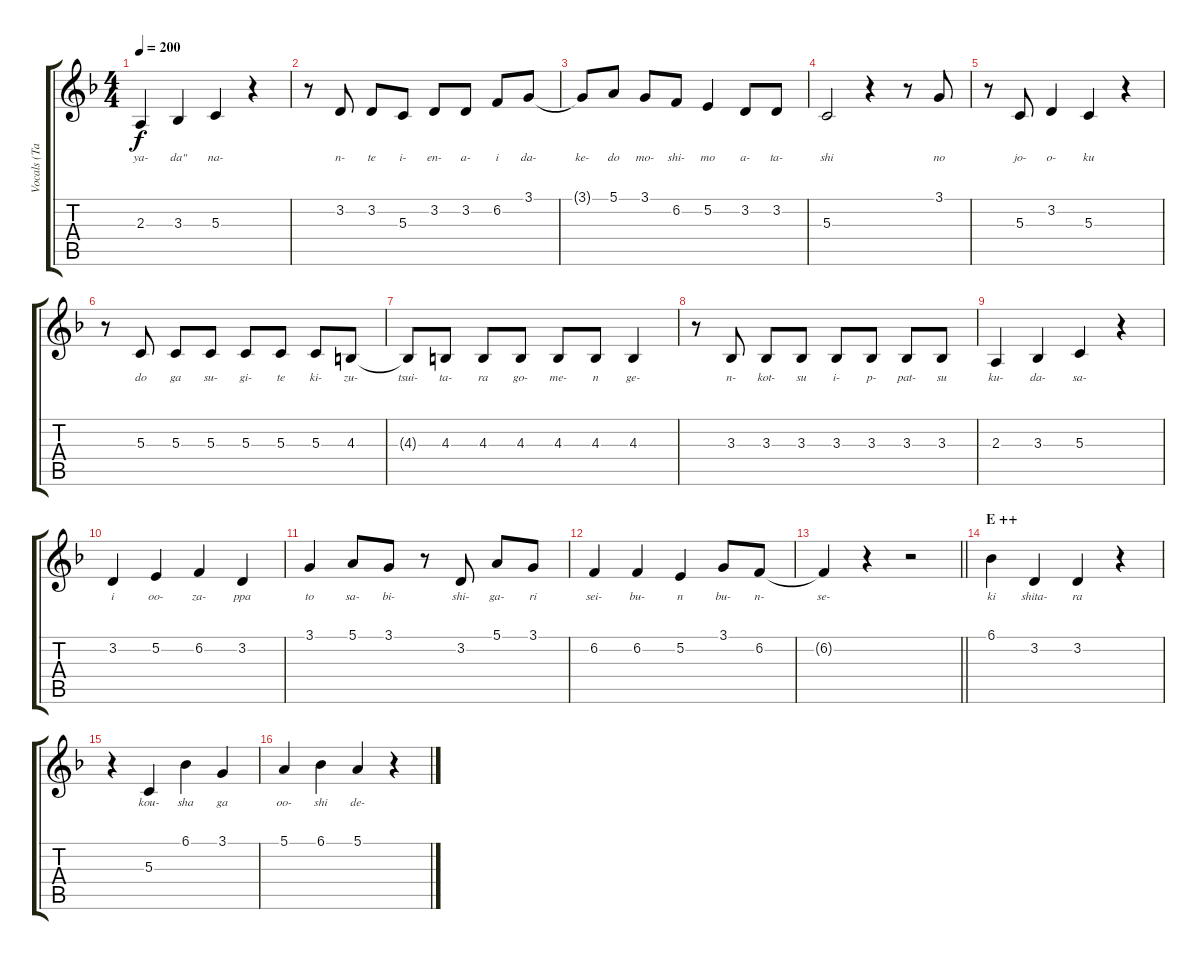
\track ("Vocals (Tainaka Ritsu)" "Vocals (Ta") {instrument altosax}
\staff {score tabs}
\tuning (E4 B3 G3 D3 A2 E2) {hide}
\ts (4 4)
\tempo 200
\clef g2
\ks f
2.3.4{lyrics (0 "ya-") lyrics (1 "") lyrics (2 "") lyrics (3 "") lyrics (4 "") dy f} 3.3.4{lyrics (0 "da\"") lyrics (1 "") lyrics (2 "") lyrics (3 "") lyrics (4 "")} 5.3.4{lyrics (0 "na-") lyrics (1 "") lyrics (2 "") lyrics (3 "") lyrics (4 "")} r.4 |
r.8 3.2.8{lyrics (0 "n-") lyrics (1 "") lyrics (2 "") lyrics (3 "") lyrics (4 "")} 3.2.8{lyrics (0 "te") lyrics (1 "") lyrics (2 "") lyrics (3 "") lyrics (4 "")} 5.3.8{lyrics (0 "i-") lyrics (1 "") lyrics (2 "") lyrics (3 "") lyrics (4 "")} 3.2.8{lyrics (0 "en-") lyrics (1 "") lyrics (2 "") lyrics (3 "") lyrics (4 "")} 3.2.8{lyrics (0 "a-") lyrics (1 "") lyrics (2 "") lyrics (3 "") lyrics (4 "")} 6.2.8{lyrics (0 "i") lyrics (1 "") lyrics (2 "") lyrics (3 "") lyrics (4 "")} 3.1.8{lyrics (0 "da-") lyrics (1 "") lyrics (2 "") lyrics (3 "") lyrics (4 "")} |
3.1{t}.8{lyrics (0 "ke-") lyrics (1 "") lyrics (2 "") lyrics (3 "") lyrics (4 "")} 5.1.8{lyrics (0 "do") lyrics (1 "") lyrics (2 "") lyrics (3 "") lyrics (4 "")} 3.1.8{lyrics (0 "mo-") lyrics (1 "") lyrics (2 "") lyrics (3 "") lyrics (4 "")} 6.2.8{lyrics (0 "shi-") lyrics (1 "") lyrics (2 "") lyrics (3 "") lyrics (4 "")} 5.2.4{lyrics (0 "mo") lyrics (1 "") lyrics (2 "") lyrics (3 "") lyrics (4 "")} 3.2.8{lyrics (0 "a-") lyrics (1 "") lyrics (2 "") lyrics (3 "") lyrics (4 "")} 3.2.8{lyrics (0 "ta-") lyrics (1 "") lyrics (2 "") lyrics (3 "") lyrics (4 "")} |
5.3.2{lyrics (0 "shi") lyrics (1 "") lyrics (2 "") lyrics (3 "") lyrics (4 "")} r.4 r.8 3.1.8{lyrics (0 "no") lyrics (1 "") lyrics (2 "") lyrics (3 "") lyrics (4 "")} |
r.8 5.3.8{lyrics (0 "jo-") lyrics (1 "") lyrics (2 "") lyrics (3 "") lyrics (4 "")} 3.2.4{lyrics (0 "o-") lyrics (1 "") lyrics (2 "") lyrics (3 "") lyrics (4 "")} 5.3.4{lyrics (0 "ku") lyrics (1 "") lyrics (2 "") lyrics (3 "") lyrics (4 "")} r.4 |
r.8 5.3.8{lyrics (0 "do") lyrics (1 "") lyrics (2 "") lyrics (3 "") lyrics (4 "")} 5.3.8{lyrics (0 "ga") lyrics (1 "") lyrics (2 "") lyrics (3 "") lyrics (4 "")} 5.3.8{lyrics (0 "su-") lyrics (1 "") lyrics (2 "") lyrics (3 "") lyrics (4 "")} 5.3.8{lyrics (0 "gi-") lyrics (1 "") lyrics (2 "") lyrics (3 "") lyrics (4 "")} 5.3.8{lyrics (0 "te") lyrics (1 "") lyrics (2 "") lyrics (3 "") lyrics (4 "")} 5.3.8{lyrics (0 "ki-") lyrics (1 "") lyrics (2 "") lyrics (3 "") lyrics (4 "")} 4.3.8{lyrics (0 "zu-") lyrics (1 "") lyrics (2 "") lyrics (3 "") lyrics (4 "")} |
4.3{t}.8{lyrics (0 "tsui-") lyrics (1 "") lyrics (2 "") lyrics (3 "") lyrics (4 "")} 4.3.8{lyrics (0 "ta-") lyrics (1 "") lyrics (2 "") lyrics (3 "") lyrics (4 "")} 4.3.8{lyrics (0 "ra") lyrics (1 "") lyrics (2 "") lyrics (3 "") lyrics (4 "")} 4.3.8{lyrics (0 "go-") lyrics (1 "") lyrics (2 "") lyrics (3 "") lyrics (4 "")} 4.3.8{lyrics (0 "me-") lyrics (1 "") lyrics (2 "") lyrics (3 "") lyrics (4 "")} 4.3.8{lyrics (0 "n") lyrics (1 "") lyrics (2 "") lyrics (3 "") lyrics (4 "")} 4.3.4{lyrics (0 "ge-") lyrics (1 "") lyrics (2 "") lyrics (3 "") lyrics (4 "")} |
r.8 3.3.8{lyrics (0 "n-") lyrics (1 "") lyrics (2 "") lyrics (3 "") lyrics (4 "")} 3.3.8{lyrics (0 "kot-") lyrics (1 "") lyrics (2 "") lyrics (3 "") lyrics (4 "")} 3.3.8{lyrics (0 "su") lyrics (1 "") lyrics (2 "") lyrics (3 "") lyrics (4 "")} 3.3.8{lyrics (0 "i-") lyrics (1 "") lyrics (2 "") lyrics (3 "") lyrics (4 "")} 3.3.8{lyrics (0 "p-") lyrics (1 "") lyrics (2 "") lyrics (3 "") lyrics (4 "")} 3.3.8{lyrics (0 "pat-") lyrics (1 "") lyrics (2 "") lyrics (3 "") lyrics (4 "")} 3.3.8{lyrics (0 "su") lyrics (1 "") lyrics (2 "") lyrics (3 "") lyrics (4 "")} |
2.3.4{lyrics (0 "ku-") lyrics (1 "") lyrics (2 "") lyrics (3 "") lyrics (4 "")} 3.3.4{lyrics (0 "da-") lyrics (1 "") lyrics (2 "") lyrics (3 "") lyrics (4 "")} 5.3.4{lyrics (0 "sa-") lyrics (1 "") lyrics (2 "") lyrics (3 "") lyrics (4 "")} r.4 |
3.2.4{lyrics (0 "i") lyrics (1 "") lyrics (2 "") lyrics (3 "") lyrics (4 "")} 5.2.4{lyrics (0 "oo-") lyrics (1 "") lyrics (2 "") lyrics (3 "") lyrics (4 "")} 6.2.4{lyrics (0 "za-") lyrics (1 "") lyrics (2 "") lyrics (3 "") lyrics (4 "")} 3.2.4{lyrics (0 "ppa") lyrics (1 "") lyrics (2 "") lyrics (3 "") lyrics (4 "")} |
3.1.4{lyrics (0 "to") lyrics (1 "") lyrics (2 "") lyrics (3 "") lyrics (4 "")} 5.1.8{lyrics (0 "sa-") lyrics (1 "") lyrics (2 "") lyrics (3 "") lyrics (4 "")} 3.1.8{lyrics (0 "bi-") lyrics (1 "") lyrics (2 "") lyrics (3 "") lyrics (4 "")} r.8 3.2.8{lyrics (0 "shi-") lyrics (1 "") lyrics (2 "") lyrics (3 "") lyrics (4 "")} 5.1.8{lyrics (0 "ga-") lyrics (1 "") lyrics (2 "") lyrics (3 "") lyrics (4 "")} 3.1.8{lyrics (0 "ri") lyrics (1 "") lyrics (2 "") lyrics (3 "") lyrics (4 "")} |
6.2.4{lyrics (0 "sei-") lyrics (1 "") lyrics (2 "") lyrics (3 "") lyrics (4 "")} 6.2.4{lyrics (0 "bu-") lyrics (1 "") lyrics (2 "") lyrics (3 "") lyrics (4 "")} 5.2.4{lyrics (0 "n") lyrics (1 "") lyrics (2 "") lyrics (3 "") lyrics (4 "")} 3.1.8{lyrics (0 "bu-") lyrics (1 "") lyrics (2 "") lyrics (3 "") lyrics (4 "")} 6.2.8{lyrics (0 "n-") lyrics (1 "") lyrics (2 "") lyrics (3 "") lyrics (4 "")} |
\barLineRight lightlight
6.2{t}.4{lyrics (0 "se-") lyrics (1 "") lyrics (2 "") lyrics (3 "") lyrics (4 "")} r.4 r.2 |
\section ("" "E ++")
6.1.4{lyrics (0 "ki") lyrics (1 "") lyrics (2 "") lyrics (3 "") lyrics (4 "")} 3.2.4{lyrics (0 "shita-") lyrics (1 "") lyrics (2 "") lyrics (3 "") lyrics (4 "")} 3.2.4{lyrics (0 "ra") lyrics (1 "") lyrics (2 "") lyrics (3 "") lyrics (4 "")} r.4 |
r.4 5.3.4{lyrics (0 "kou-") lyrics (1 "") lyrics (2 "") lyrics (3 "") lyrics (4 "")} 6.1.4{lyrics (0 "sha") lyrics (1 "") lyrics (2 "") lyrics (3 "") lyrics (4 "")} 3.1.4{lyrics (0 "ga") lyrics (1 "") lyrics (2 "") lyrics (3 "") lyrics (4 "")} |
5.1.4{lyrics (0 "oo-") lyrics (1 "") lyrics (2 "") lyrics (3 "") lyrics (4 "")} 6.1.4{lyrics (0 "shi") lyrics (1 "") lyrics (2 "") lyrics (3 "") lyrics (4 "")} 5.1.4{lyrics (0 "de-") lyrics (1 "") lyrics (2 "") lyrics (3 "") lyrics (4 "")} r.4
